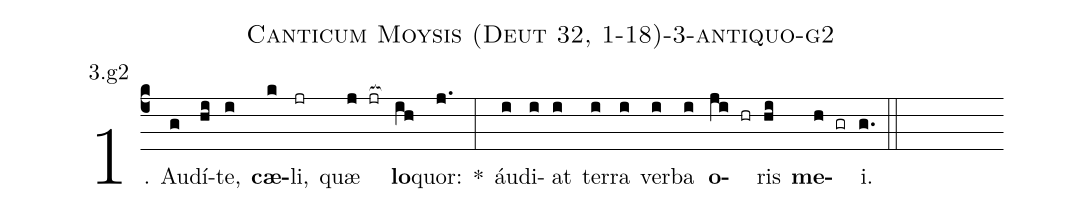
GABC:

name: Canticum Moysis (Deut 32, 1-18)-3-antiquo-g2;
annotation: 3.g2;
%%
(c4)1. Au(g)dí(hi)te,(i) <b>cæ</b>(k)li,(jr) quæ(j jr[ocb:1{]) <b>lo</b>(ih[ocb:0}])quor:(j.) *(:) áu(i)di(i)at(i) ter(i)ra(i) ver(i)ba(i) <b>o</b>(ji hr)ris(hi) <b>me</b>(h gr)i.(g.) (::)
